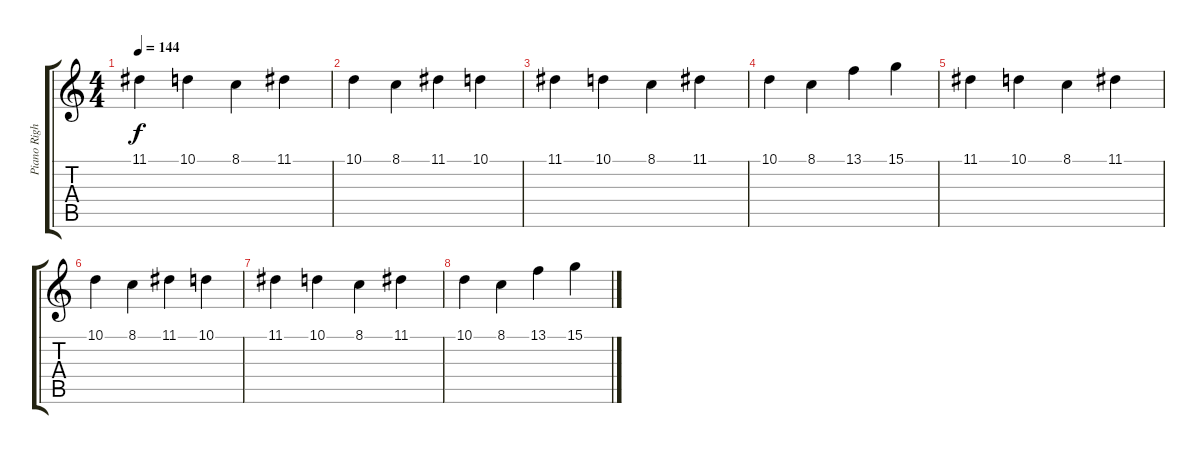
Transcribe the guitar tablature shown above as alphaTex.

\track ("Piano Right Hand" "Piano Righ") {instrument vibraphone}
\staff {score tabs}
\tuning (E4 B3 G3 D3 A2 E2) {hide}
\ts (4 4)
\tempo 144
\clef g2
\ks c
11.1.4{dy f} 10.1.4 8.1.4 11.1.4 |
10.1.4 8.1.4 11.1.4 10.1.4 |
11.1.4 10.1.4 8.1.4 11.1.4 |
10.1.4 8.1.4 13.1.4 15.1.4 |
11.1.4 10.1.4 8.1.4 11.1.4 |
10.1.4 8.1.4 11.1.4 10.1.4 |
11.1.4 10.1.4 8.1.4 11.1.4 |
10.1.4 8.1.4 13.1.4 15.1.4
